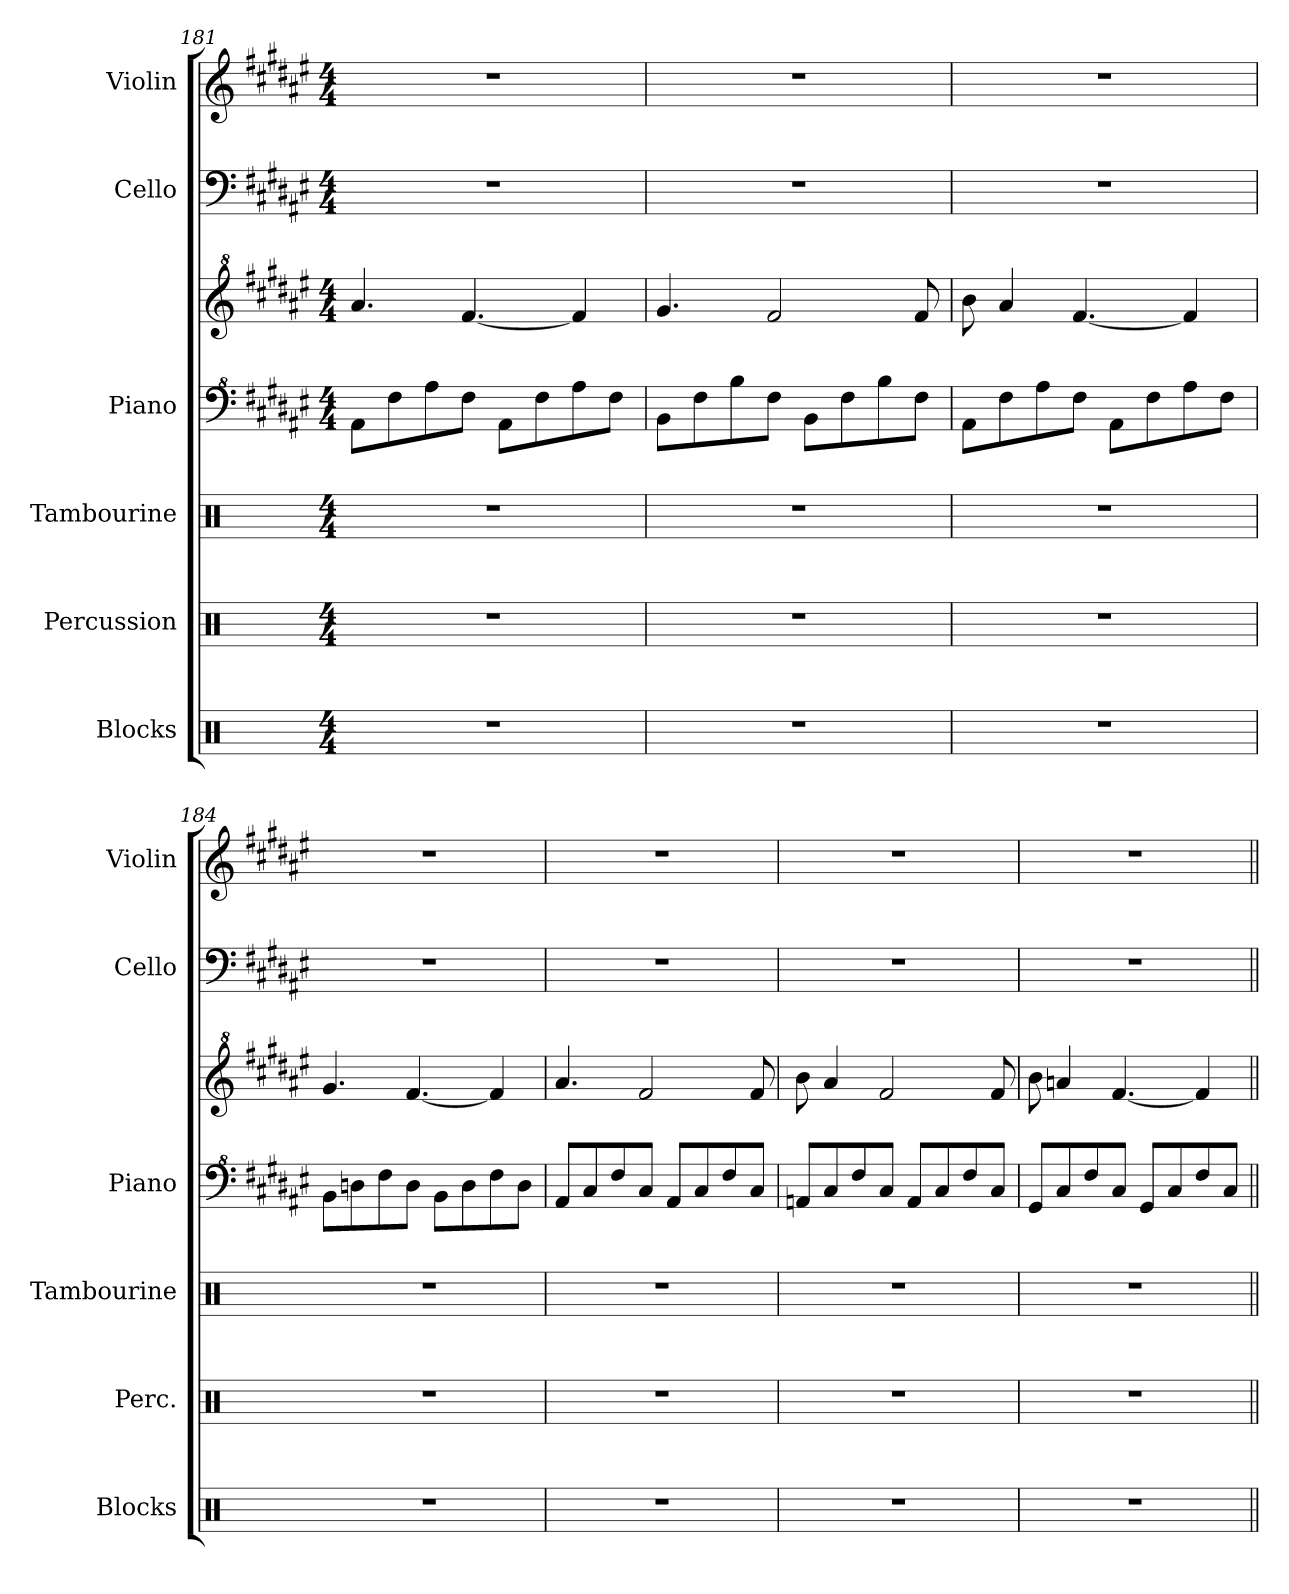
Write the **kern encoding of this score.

**kern	**kern	**kern	**kern	**kern	**kern	**kern
*part6	*part5	*part4	*part3	*part3	*part2	*part1
*staff7	*staff6	*staff5	*staff4	*staff3	*staff2	*staff1
*I"Blocks	*I"Percussion	*I"Tambourine	*I"Piano	*	*I"Cello	*I"Violin
*I'Blocks	*I'Perc.	*I'Tambourine	*I'Piano	*	*I'Cello	*I'Violin
*clefX	*clefX	*clefX	*clefF^4	*clefG^2	*clefF4	*clefG2
*k[]	*k[]	*k[]	*k[f#c#g#d#a#e#]	*k[f#c#g#d#a#e#]	*k[f#c#g#d#a#e#]	*k[f#c#g#d#a#e#]
*M4/4	*M4/4	*M4/4	*M4/4	*M4/4	*M4/4	*M4/4
=181	=181	=181	=181	=181	=181	=181
1r	1r	1r	8A#\L	4.aa#/	1r	1r
.	.	.	8f#\	.	.	.
.	.	.	8a#\	.	.	.
.	.	.	8f#\J	[4.ff#/	.	.
.	.	.	8A#\L	.	.	.
.	.	.	8f#\	.	.	.
.	.	.	8a#\	4ff#/]	.	.
.	.	.	8f#\J	.	.	.
!!LO:LB:g=z
=182	=182	=182	=182	=182	=182	=182
1r	1r	1r	8B\L	4.gg#/	1r	1r
.	.	.	8f#\	.	.	.
.	.	.	8b\	.	.	.
.	.	.	8f#\J	2ff#/	.	.
.	.	.	8B\L	.	.	.
.	.	.	8f#\	.	.	.
.	.	.	8b\	.	.	.
.	.	.	8f#\J	8ff#/	.	.
=183	=183	=183	=183	=183	=183	=183
1r	1r	1r	8A#\L	8bb\	1r	1r
.	.	.	8f#\	4aa#/	.	.
.	.	.	8a#\	.	.	.
.	.	.	8f#\J	[4.ff#/	.	.
.	.	.	8A#\L	.	.	.
.	.	.	8f#\	.	.	.
.	.	.	8a#\	4ff#/]	.	.
.	.	.	8f#\J	.	.	.
=184	=184	=184	=184	=184	=184	=184
1r	1r	1r	8B\L	4.gg#/	1r	1r
.	.	.	8dn\	.	.	.
.	.	.	8f#\	.	.	.
.	.	.	8d\J	[4.ff#/	.	.
.	.	.	8B\L	.	.	.
.	.	.	8d\	.	.	.
.	.	.	8f#\	4ff#/]	.	.
.	.	.	8d\J	.	.	.
=185	=185	=185	=185	=185	=185	=185
1r	1r	1r	8A#/L	4.aa#/	1r	1r
.	.	.	8c#/	.	.	.
.	.	.	8f#/	.	.	.
.	.	.	8c#/J	2ff#/	.	.
.	.	.	8A#/L	.	.	.
.	.	.	8c#/	.	.	.
.	.	.	8f#/	.	.	.
.	.	.	8c#/J	8ff#/	.	.
!!LO:LB:g=z
=186	=186	=186	=186	=186	=186	=186
1r	1r	1r	8An/L	8bb\	1r	1r
.	.	.	8c#/	4aa#/	.	.
.	.	.	8f#/	.	.	.
.	.	.	8c#/J	2ff#/	.	.
.	.	.	8A/L	.	.	.
.	.	.	8c#/	.	.	.
.	.	.	8f#/	.	.	.
.	.	.	8c#/J	8ff#/	.	.
=187	=187	=187	=187	=187	=187	=187
1r	1r	1r	8G#/L	8bb\	1r	1r
.	.	.	8c#/	4aan/	.	.
.	.	.	8f#/	.	.	.
.	.	.	8c#/J	[4.ff#/	.	.
.	.	.	8G#/L	.	.	.
.	.	.	8c#/	.	.	.
.	.	.	8f#/	4ff#/]	.	.
.	.	.	8c#/J	.	.	.
=||	=||	=||	=||	=||	=||	=||
*-	*-	*-	*-	*-	*-	*-
